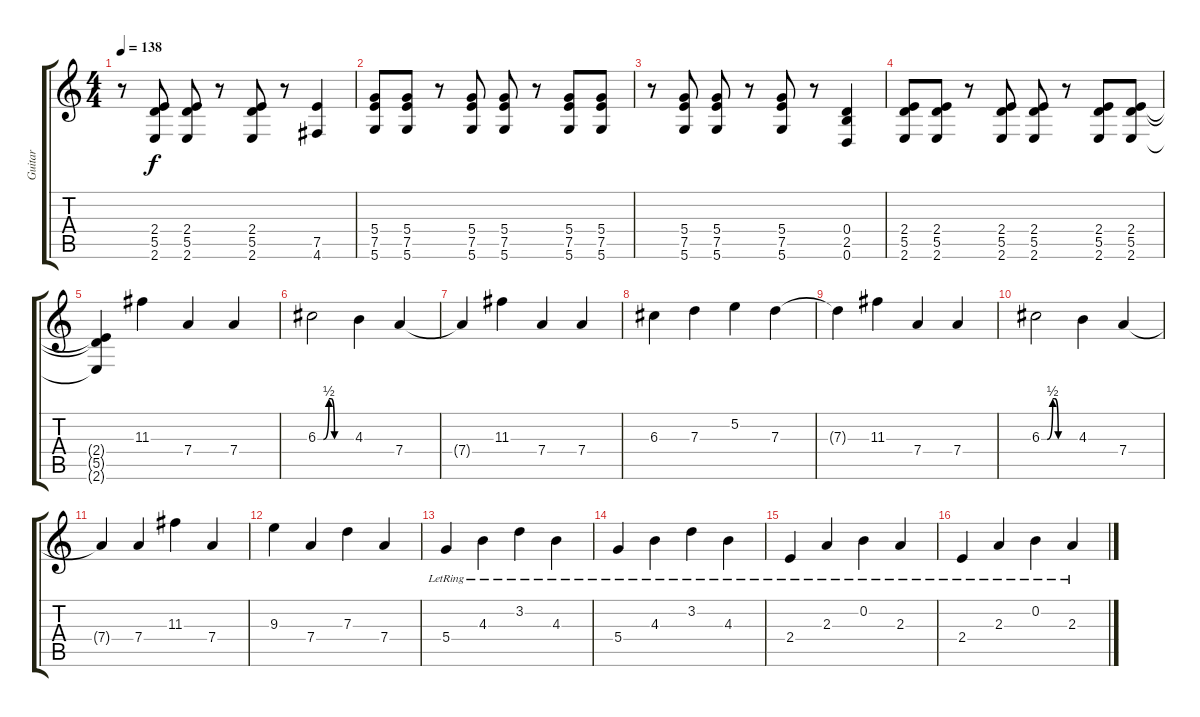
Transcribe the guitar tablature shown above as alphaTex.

\track ("Guitar" "Guitar") {instrument distortionguitar}
\staff {score tabs}
\tuning (E4 B3 G3 D3 A2 D2) {hide}
\ts (4 4)
\tempo 138
\clef g2
\ks c
r.8{dy f} (2.4 5.5 2.6).8 (2.4 5.5 2.6).8 r.8 (2.4 5.5 2.6).8 r.8 (7.5 4.6).4 |
(5.4 7.5 5.6).8 (5.4 7.5 5.6).8 r.8 (5.4 7.5 5.6).8 (5.4 7.5 5.6).8 r.8 (5.4 7.5 5.6).8 (5.4 7.5 5.6).8 |
r.8 (5.4 7.5 5.6).8 (5.4 7.5 5.6).8 r.8 (5.4 7.5 5.6).8 r.8 (0.4 2.5 0.6).4 |
(2.4 5.5 2.6).8 (2.4 5.5 2.6).8 r.8 (2.4 5.5 2.6).8 (2.4 5.5 2.6).8 r.8 (2.4 5.5 2.6).8 (2.4 5.5 2.6).8 |
(2.4{t} 5.5{t} 2.6{t}).4 11.3.4{instrument electricguitarjazz} 7.4.4 7.4.4 |
6.3{be (custom 0 0 10 0 20 2 24 2 30 0 35 0 40 0 46 0 60 0)}.2 4.3.4 7.4.4 |
7.4{t}.4 11.3.4 7.4.4 7.4.4 |
6.3.4 7.3.4 5.2.4 7.3.4 |
7.3{t}.4 11.3.4 7.4.4 7.4.4 |
6.3{be (custom 0 0 10 0 20 2 24 2 30 0 35 0 40 0 46 0 60 0)}.2 4.3.4 7.4.4 |
7.4{t}.4 7.4.4 11.3.4 7.4.4 |
9.3.4 7.4.4 7.3.4 7.4.4 |
5.4{lr}.4 4.3{lr}.4 3.2{lr}.4 4.3{lr}.4 |
5.4{lr}.4 4.3{lr}.4 3.2{lr}.4 4.3{lr}.4 |
2.4{lr}.4 2.3{lr}.4 0.2{lr}.4 2.3{lr}.4 |
2.4{lr}.4 2.3{lr}.4 0.2{lr}.4 2.3{lr}.4
